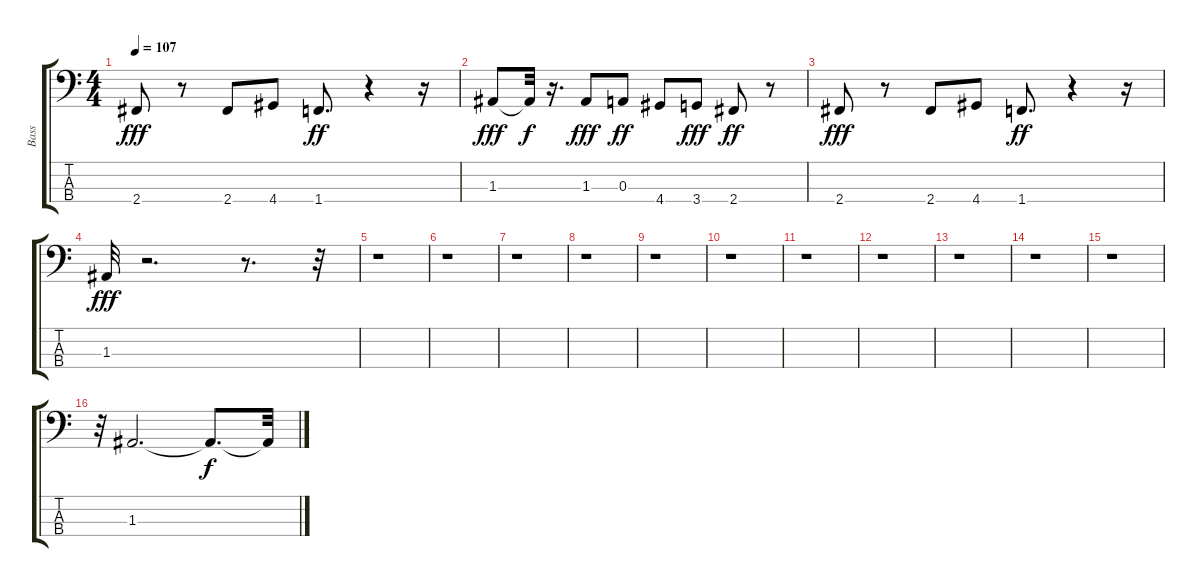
\track ("Bass" "Bass") {instrument synthbass1}
\staff {score tabs}
\tuning (G2 D2 A1 E1) {hide}
\ts (4 4)
\tempo 107
\clef f4
\ks c
2.4.8{dy fff} r.8 2.4.8 4.4.8 1.4.8{d dy ff} r.4 r.16 |
1.3.8{dy fff} 1.3{t}.32{dy f} r.16{d} 1.3.8{dy fff} 0.3.8{dy ff} 4.4.8 3.4.8{dy fff} 2.4.8{dy ff} r.8 |
2.4.8{dy fff} r.8 2.4.8 4.4.8 1.4.8{d dy ff} r.4 r.16 |
1.3.32{dy fff} r.2{d} r.8{d} r.32 |
r.1 |
r.1 |
r.1 |
r.1 |
r.1 |
r.1 |
r.1 |
r.1 |
r.1 |
r.1 |
r.1 |
r.32 1.3.2{d} 1.3{t}.8{d dy f} 1.3{t}.32
